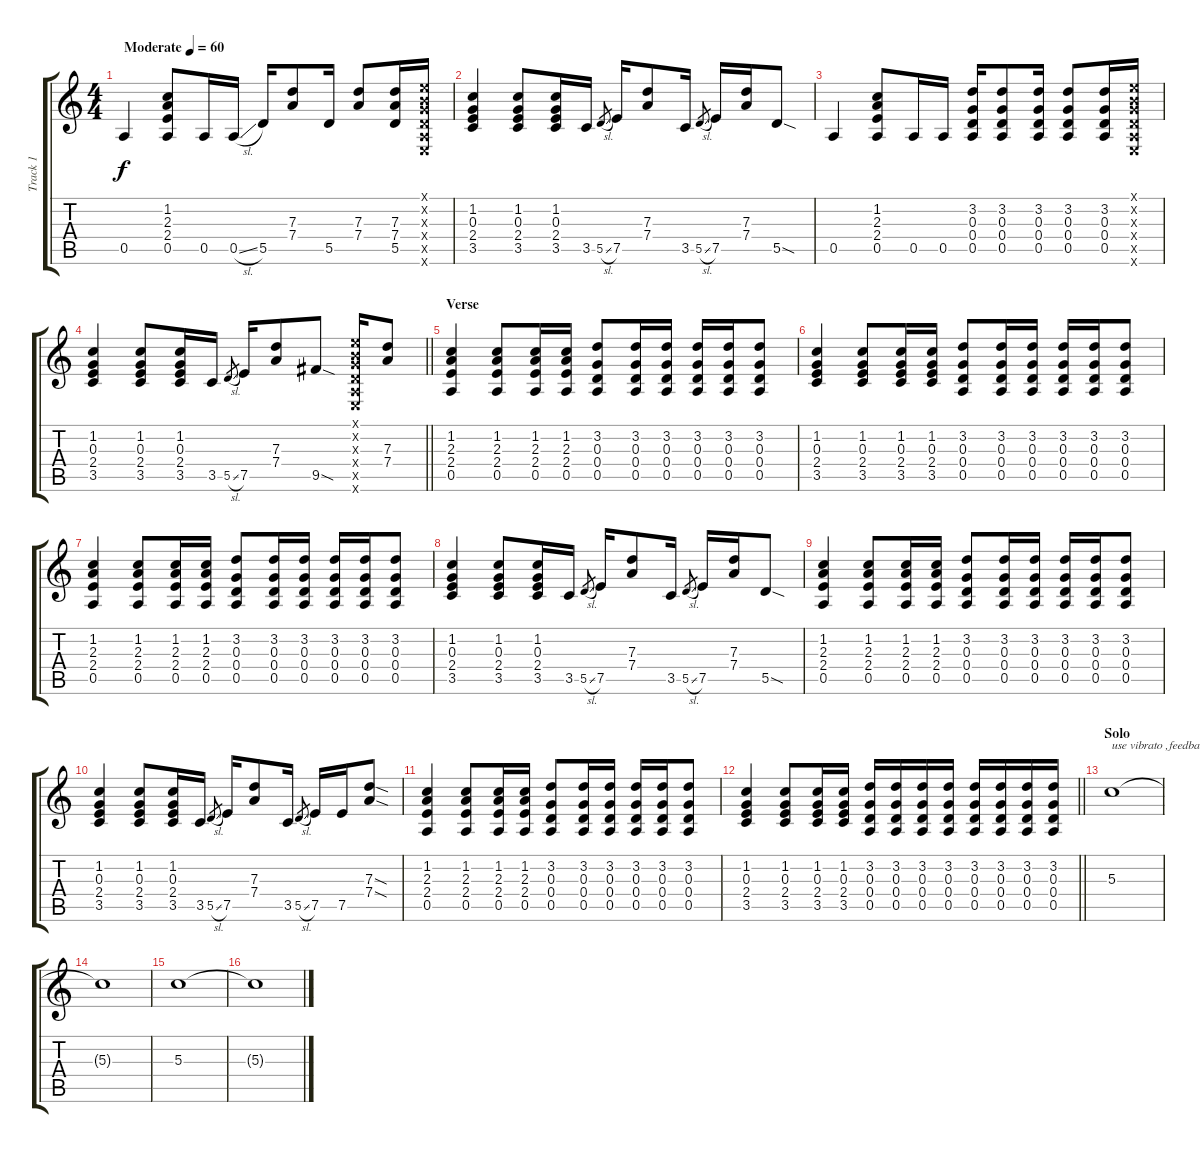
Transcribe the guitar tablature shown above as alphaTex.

\track ("Track 1" "Track 1") {instrument overdrivenguitar}
\staff {score tabs}
\tuning (E4 B3 G3 D3 A2 E2) {hide}
\ts (4 4)
\tempo (60 "Moderate")
\tempo 65
\tempo (60 "Moderate")
\clef g2
\ks c
0.5.4{dy f instrument overdrivenguitar} (1.2 2.3 2.4 0.5).8 0.5.16 0.5{sl}.16 5.5.16 (7.3 7.4).8 5.5.16 (7.3 7.4).8 (7.3 7.4 5.5).16 (0.1{x} 0.2{x} 0.3{x} 0.4{x} 0.5{x} 0.6{x}).16 |
(1.2 0.3 2.4 3.5).4 (1.2 0.3 2.4 3.5).8 (1.2 0.3 2.4 3.5).16 3.5.16 5.5{sl}.8{gr} 7.5.16 (7.3 7.4).8 3.5.16 5.5{sl}.8{gr} 7.5.16 (7.3 7.4).16 5.5{sod}.8 |
0.5.4 (1.2 2.3 2.4 0.5).8 0.5.16 0.5.16 (3.2 0.3 0.4 0.5).16 (3.2 0.3 0.4 0.5).8 (3.2 0.3 0.4 0.5).16 (3.2 0.3 0.4 0.5).8 (3.2 0.3 0.4 0.5).16 (0.1{x} 0.2{x} 0.3{x} 0.4{x} 0.5{x} 0.6{x}).16 |
\barLineRight lightlight
(1.2 0.3 2.4 3.5).4 (1.2 0.3 2.4 3.5).8 (1.2 0.3 2.4 3.5).16 3.5.16 5.5{sl}.8{gr} 7.5.16 (7.3 7.4).8 9.5{sod}.8 (0.1{x} 0.2{x} 0.3{x} 0.4{x} 0.5{x} 0.6{x}).16 (7.3 7.4).8 |
\section ("" "Verse")
(1.2 2.3 2.4 0.5).4 (1.2 2.3 2.4 0.5).8 (1.2 2.3 2.4 0.5).16 (1.2 2.3 2.4 0.5).16 (3.2 0.3 0.4 0.5).8 (3.2 0.3 0.4 0.5).16 (3.2 0.3 0.4 0.5).16 (3.2 0.3 0.4 0.5).16 (3.2 0.3 0.4 0.5).16 (3.2 0.3 0.4 0.5).8 |
(1.2 0.3 2.4 3.5).4 (1.2 0.3 2.4 3.5).8 (1.2 0.3 2.4 3.5).16 (1.2 0.3 2.4 3.5).16 (3.2 0.3 0.4 0.5).8 (3.2 0.3 0.4 0.5).16 (3.2 0.3 0.4 0.5).16 (3.2 0.3 0.4 0.5).16 (3.2 0.3 0.4 0.5).16 (3.2 0.3 0.4 0.5).8 |
(1.2 2.3 2.4 0.5).4 (1.2 2.3 2.4 0.5).8 (1.2 2.3 2.4 0.5).16 (1.2 2.3 2.4 0.5).16 (3.2 0.3 0.4 0.5).8 (3.2 0.3 0.4 0.5).16 (3.2 0.3 0.4 0.5).16 (3.2 0.3 0.4 0.5).16 (3.2 0.3 0.4 0.5).16 (3.2 0.3 0.4 0.5).8 |
(1.2 0.3 2.4 3.5).4 (1.2 0.3 2.4 3.5).8 (1.2 0.3 2.4 3.5).16 3.5.16 5.5{sl}.8{gr} 7.5.16 (7.3 7.4).8 3.5.16 5.5{sl}.8{gr} 7.5.16 (7.3 7.4).16 5.5{sod}.8 |
(1.2 2.3 2.4 0.5).4 (1.2 2.3 2.4 0.5).8 (1.2 2.3 2.4 0.5).16 (1.2 2.3 2.4 0.5).16 (3.2 0.3 0.4 0.5).8 (3.2 0.3 0.4 0.5).16 (3.2 0.3 0.4 0.5).16 (3.2 0.3 0.4 0.5).16 (3.2 0.3 0.4 0.5).16 (3.2 0.3 0.4 0.5).8 |
(1.2 0.3 2.4 3.5).4 (1.2 0.3 2.4 3.5).8 (1.2 0.3 2.4 3.5).16 3.5.16 5.5{sl}.8{gr} 7.5.16 (7.3 7.4).8 3.5.16 5.5{sl}.8{gr} 7.5.16 7.5.16 (7.3{sod} 7.4{sod}).8 |
(1.2 2.3 2.4 0.5).4 (1.2 2.3 2.4 0.5).8 (1.2 2.3 2.4 0.5).16 (1.2 2.3 2.4 0.5).16 (3.2 0.3 0.4 0.5).8 (3.2 0.3 0.4 0.5).16 (3.2 0.3 0.4 0.5).16 (3.2 0.3 0.4 0.5).16 (3.2 0.3 0.4 0.5).16 (3.2 0.3 0.4 0.5).8 |
\barLineRight lightlight
(1.2 0.3 2.4 3.5).4 (1.2 0.3 2.4 3.5).8 (1.2 0.3 2.4 3.5).16 (1.2 0.3 2.4 3.5).16 (3.2 0.3 0.4 0.5).16 (3.2 0.3 0.4 0.5).16 (3.2 0.3 0.4 0.5).16 (3.2 0.3 0.4 0.5).16 (3.2 0.3 0.4 0.5).16 (3.2 0.3 0.4 0.5).16 (3.2 0.3 0.4 0.5).16 (3.2 0.3 0.4 0.5).16 |
\section ("" "Solo")
5.3.1{txt "use vibrato ,feedback and improvise"} |
5.3{t}.1 |
5.3.1 |
5.3{t}.1
